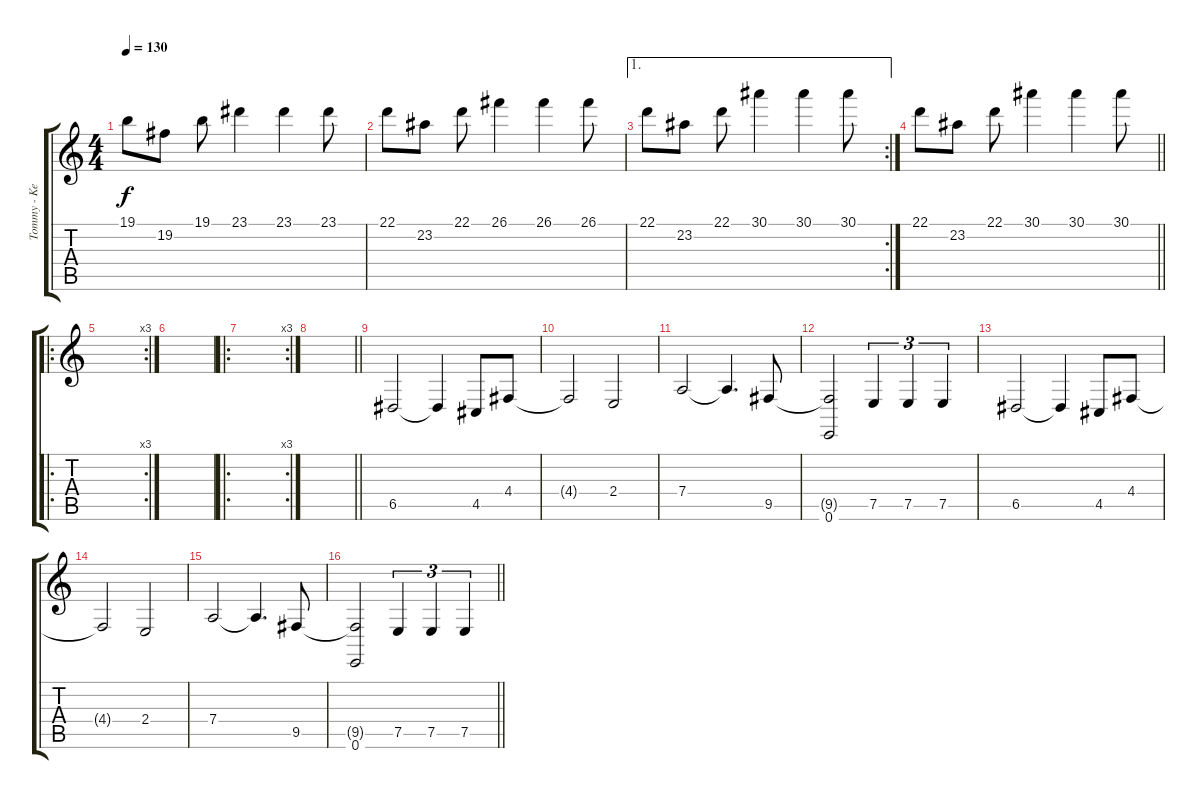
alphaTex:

\track ("Tommy - Keyboard" "Tommy - Ke") {instrument musicbox}
\staff {score tabs}
\tuning (E4 B3 G3 D3 A2 E2) {hide}
\ts (4 4)
\tempo 130
\clef g2
\ks c
19.1.8{dy f} 19.2.8 19.1.8 23.1.4 23.1.4 23.1.8 |
22.1.8 23.2.8 22.1.8 26.1.4 26.1.4 26.1.8 |
\ae 1
\rc 2
22.1.8 23.2.8 22.1.8 30.1.4 30.1.4 30.1.8 |
\barLineRight lightlight
22.1.8 23.2.8 22.1.8 30.1.4 30.1.4 30.1.8 |
\ro
\rc 3
\section ("" "")
|
|
\ro
\rc 3
|
\barLineRight lightlight
|
\section ("" "")
6.5.2{volume 10 instrument choiraahs} 6.5{t}.4 4.5.8 4.4.8 |
4.4{t}.2 2.4.2 |
7.4.2 7.4{t}.4{d} 9.5.8 |
(9.5{t} 0.6).2 7.5.4{tu (3 2)} 7.5.4{tu (3 2)} 7.5.4{tu (3 2)} |
6.5.2 6.5{t}.4 4.5.8 4.4.8 |
4.4{t}.2 2.4.2 |
7.4.2 7.4{t}.4{d} 9.5.8 |
\barLineRight lightlight
(9.5{t} 0.6).2 7.5.4{tu (3 2)} 7.5.4{tu (3 2)} 7.5.4{tu (3 2)}
